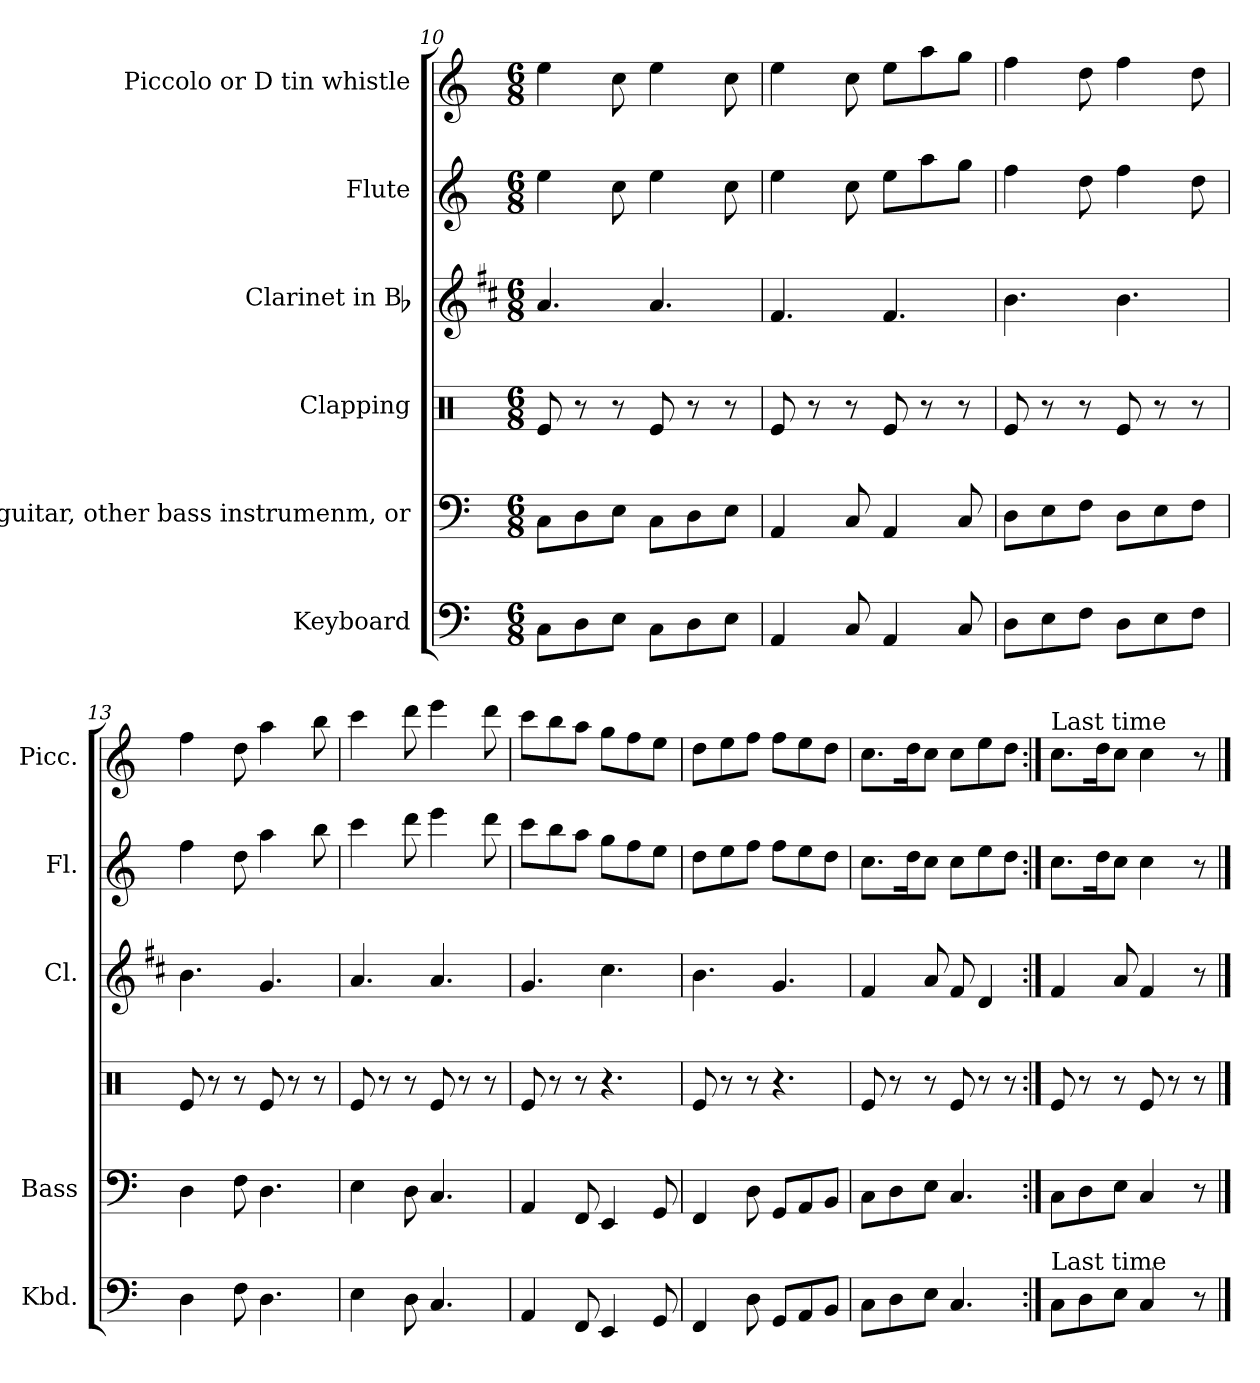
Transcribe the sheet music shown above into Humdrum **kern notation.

**kern	**kern	**kern	**kern	**kern	**kern
*part6	*part5	*part4	*part3	*part2	*part1
*staff6	*staff5	*staff4	*staff3	*staff2	*staff1
*I"Keyboard	*I"Bass guitar,  other bass instrumenm, or	*I"Clapping	*I"Clarinet in Bb	*I"Flute	*I"Piccolo or D tin whistle
*I'Kbd.	*I'Bass	*	*I'Cl.	*I'Fl.	*I'Picc.
*clefF4	*clefF4	*clefX	*clefG2	*clefG2	*clefG2
*	*ITrd7c12	*	*ITrd1c2	*	*ITrd-7c-12
*k[]	*k[]	*k[]	*k[]	*k[]	*k[]
*C:	*C:	*C:	*C:	*C:	*C:
*M6/8	*M6/8	*M6/8	*M6/8	*M6/8	*M6/8
=10	=10	=10	=10	=10	=10
8Ci\L	8CCi\L	8Rei/	4.gi/	4eei\	4eeei\
8Di\	8DDi\	8r	.	.	.
8Ei\J	8EEi\J	8r	.	8cci\	8ccci\
8Ci\L	8CCi\L	8Rei/	4.gi/	4eei\	4eeei\
8Di\	8DDi\	8r	.	.	.
8Ei\J	8EEi\J	8r	.	8cci\	8ccci\
=11	=11	=11	=11	=11	=11
4AAi/	4AAAi/	8Rei/	4.ei/	4eei\	4eeei\
.	.	8r	.	.	.
8Ci/	8CCi/	8r	.	8cci\	8ccci\
4AAi/	4AAAi/	8Rei/	4.ei/	8eei\L	8eeei\L
.	.	8r	.	8aai\	8aaai\
8Ci/	8CCi/	8r	.	8ggi\J	8gggi\J
=12	=12	=12	=12	=12	=12
8Di\L	8DDi\L	8Rei/	4.ai\	4ffi\	4fffi\
8Ei\	8EEi\	8r	.	.	.
8Fi\J	8FFi\J	8r	.	8ddi\	8dddi\
8Di\L	8DDi\L	8Rei/	4.ai\	4ffi\	4fffi\
8Ei\	8EEi\	8r	.	.	.
8Fi\J	8FFi\J	8r	.	8ddi\	8dddi\
!!LO:LB:g=z
=13	=13	=13	=13	=13	=13
4Di\	4DDi\	8Rei/	4.ai\	4ffi\	4fffi\
.	.	8r	.	.	.
8Fi\	8FFi\	8r	.	8ddi\	8dddi\
4.Di\	4.DDi\	8Rei/	4.fi/	4aai\	4aaai\
.	.	8r	.	.	.
.	.	8r	.	8bbi\	8bbbi\
=14	=14	=14	=14	=14	=14
4Ei\	4EEi\	8Rei/	4.gi/	4ccci\	4cccci\
.	.	8r	.	.	.
8Di\	8DDi\	8r	.	8dddi\	8ddddi\
4.Ci/	4.CCi/	8Rei/	4.gi/	4eeei\	4eeeei\
.	.	8r	.	.	.
.	.	8r	.	8dddi\	8ddddi\
=15	=15	=15	=15	=15	=15
4AAi/	4AAAi/	8Rei/	4.fi/	8ccci\L	8cccci\L
.	.	8r	.	8bbi\	8bbbi\
8FFi/	8FFFi/	8r	.	8aai\J	8aaai\J
4EEi/	4EEEi/	4.r	4.bi\	8ggi\L	8gggi\L
.	.	.	.	8ffi\	8fffi\
8GGi/	8GGGi/	.	.	8eei\J	8eeei\J
=16	=16	=16	=16	=16	=16
4FFi/	4FFFi/	8Rei/	4.ai\	8ddi\L	8dddi\L
.	.	8r	.	8eei\	8eeei\
8Di\	8DDi\	8r	.	8ffi\J	8fffi\J
8GGi/L	8GGGi/L	4.r	4.fi/	8ffi\L	8fffi\L
8AAi/	8AAAi/	.	.	8eei\	8eeei\
8BBi/J	8BBBi/J	.	.	8ddi\J	8dddi\J
=17	=17	=17	=17	=17	=17
8Ci\L	8CCi\L	8Rei/	4ei/	8.cci\L	8.ccci\L
8Di\	8DDi\	8r	.	.	.
.	.	.	.	16ddi\K	16dddi\K
8Ei\J	8EEi\J	8r	8gi/	8cci\J	8ccci\J
4.Ci/	4.CCi/	8Rei/	8ei/	8cci\L	8ccci\L
.	.	8r	4ci/	8eei\	8eeei\
.	.	8r	.	8ddi\J	8dddi\J
=18:|!	=18:|!	=18:|!	=18:|!	=18:|!	=18:|!
!	!	!	!	!	!LO:TX:a:t=Last time
!LO:TX:a:t=Last time	!	!	!	!	!
8Ci\L	8CCi\L	8Rei/	4ei/	8.cci\L	8.ccci\L
8Di\	8DDi\	8r	.	.	.
.	.	.	.	16ddi\K	16dddi\K
8Ei\J	8EEi\J	8r	8gi/	8cci\J	8ccci\J
4Ci/	4CCi/	8Rei/	4ei/	4cci\	4ccci\
.	.	8r	.	.	.
8r	8r	8r	8r	8r	8r
==	==	==	==	==	==
*-	*-	*-	*-	*-	*-
